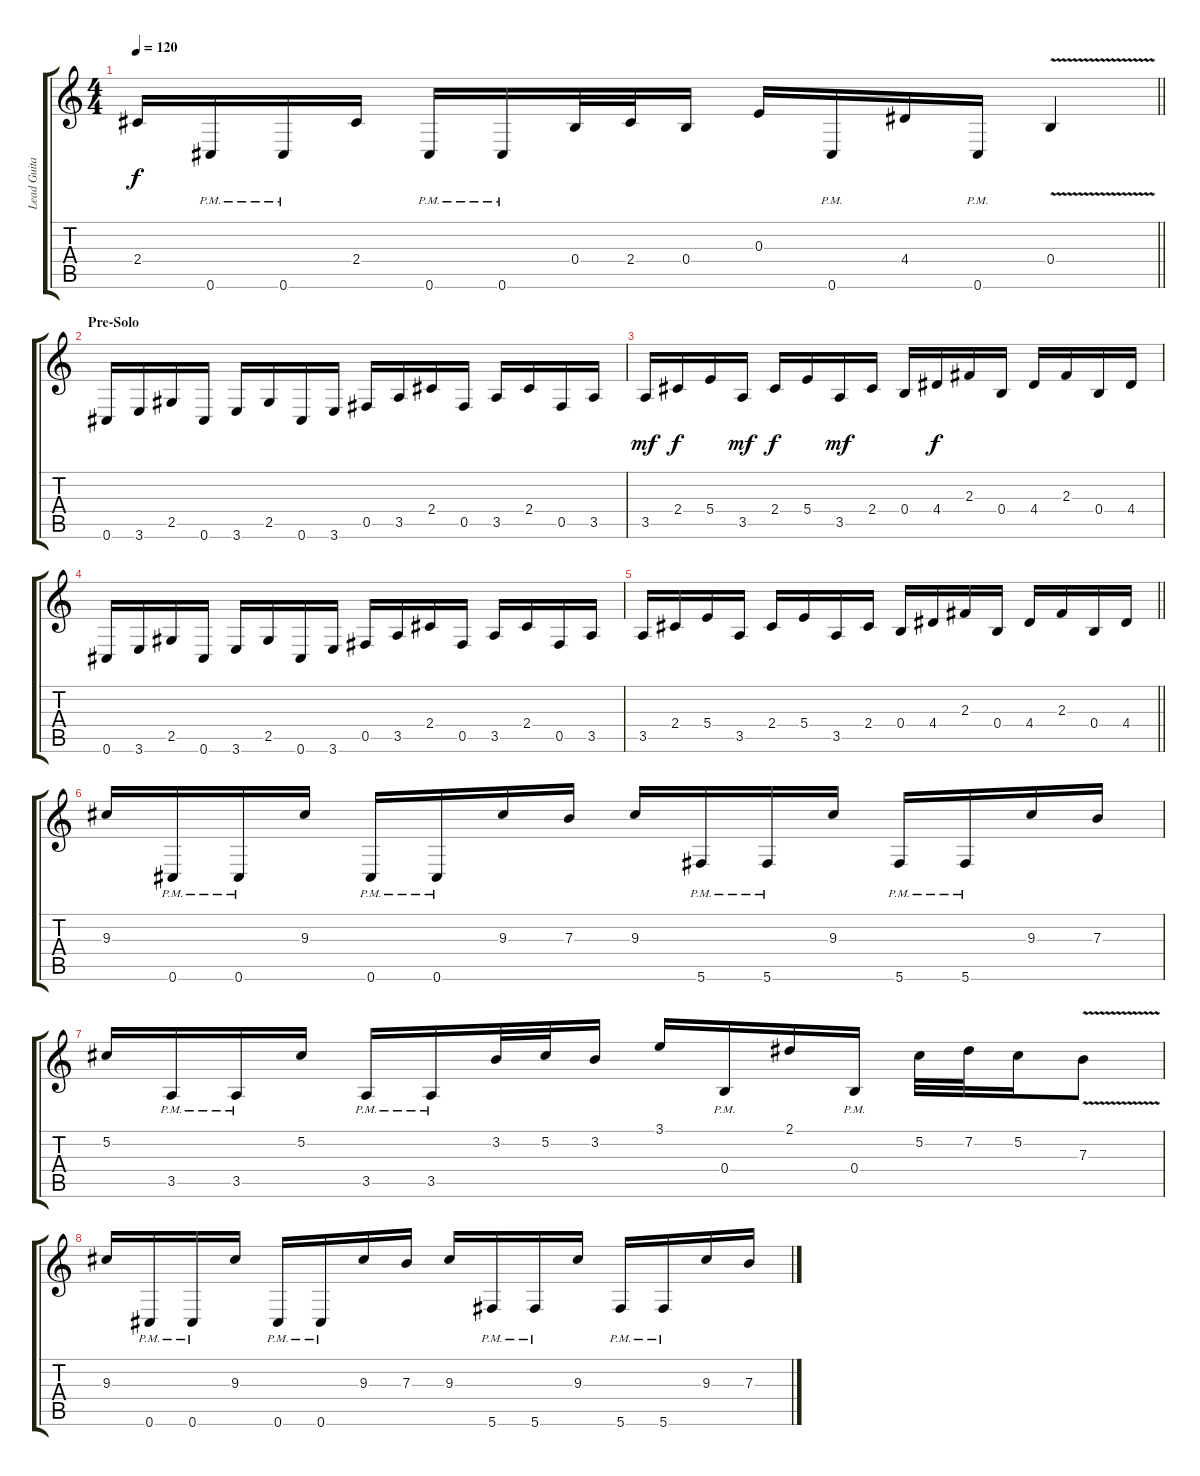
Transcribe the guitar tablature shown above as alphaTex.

\track ("Lead Guitar" "Lead Guita") {instrument overdrivenguitar}
\staff {score tabs}
\tuning (Db4 Ab3 E3 B2 Gb2 Db2) {hide}
\ts (4 4)
\tempo 120
\clef g2
\barLineRight lightlight
\ks c
2.4.16{dy f} 0.6{pm}.16 0.6{pm}.16 2.4.16 0.6{pm}.16 0.6{pm}.16 0.4.32 2.4.32 0.4.16 0.3.16 0.6{pm}.16 4.4.16 0.6{pm}.16 0.4{v}.4 |
\section ("" "Pre-Solo")
0.6.16 3.6.16 2.5.16 0.6.16 3.6.16 2.5.16 0.6.16 3.6.16 0.5.16 3.5.16 2.4.16 0.5.16 3.5.16 2.4.16 0.5.16 3.5.16 |
3.5.16{dy mf} 2.4.16{dy f} 5.4.16 3.5.16{dy mf} 2.4.16{dy f} 5.4.16 3.5.16{dy mf} 2.4.16 0.4.16 4.4.16{dy f} 2.3.16 0.4.16 4.4.16 2.3.16 0.4.16 4.4.16 |
0.6.16 3.6.16 2.5.16 0.6.16 3.6.16 2.5.16 0.6.16 3.6.16 0.5.16 3.5.16 2.4.16 0.5.16 3.5.16 2.4.16 0.5.16 3.5.16 |
\barLineRight lightlight
3.5.16 2.4.16 5.4.16 3.5.16 2.4.16 5.4.16 3.5.16 2.4.16 0.4.16 4.4.16 2.3.16 0.4.16 4.4.16 2.3.16 0.4.16 4.4.16 |
9.3.16{volume 9 balance 0} 0.6{pm}.16 0.6{pm}.16 9.3.16 0.6{pm}.16 0.6{pm}.16 9.3.16 7.3.16 9.3.16 5.6{pm}.16 5.6{pm}.16 9.3.16 5.6{pm}.16 5.6{pm}.16 9.3.16 7.3.16 |
5.2.16 3.5{pm}.16 3.5{pm}.16 5.2.16 3.5{pm}.16 3.5{pm}.16 3.2.32 5.2.32 3.2.16 3.1.16 0.4{pm}.16 2.1.16 0.4{pm}.16 5.2.32 7.2.32 5.2.16 7.3{v}.8 |
9.3.16 0.6{pm}.16 0.6{pm}.16 9.3.16 0.6{pm}.16 0.6{pm}.16 9.3.16 7.3.16 9.3.16 5.6{pm}.16 5.6{pm}.16 9.3.16 5.6{pm}.16 5.6{pm}.16 9.3.16 7.3.16
